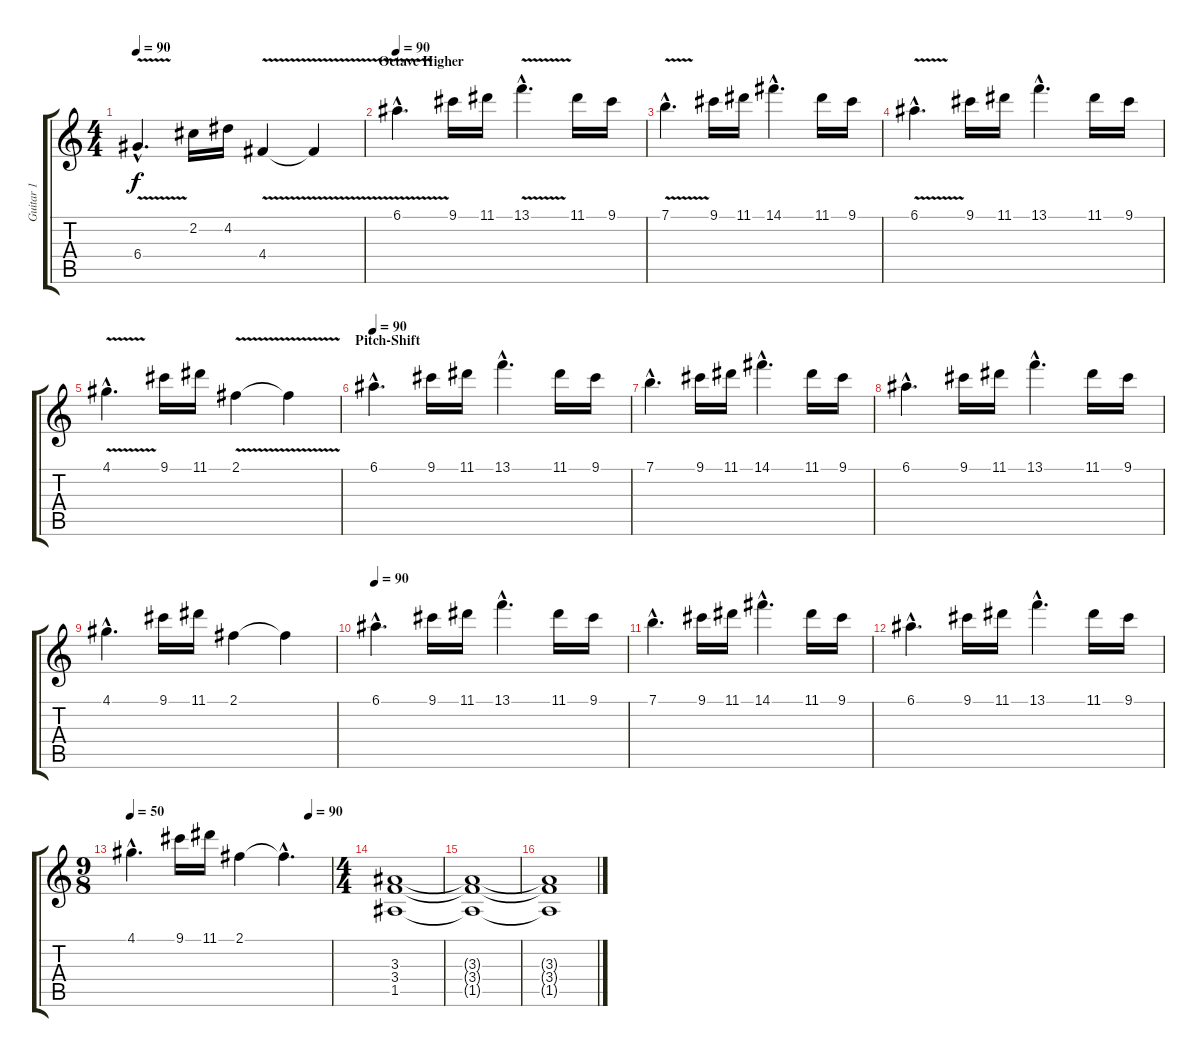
\track ("Guitar 1" "Guitar 1") {instrument acousticguitarnylon}
\staff {score tabs}
\tuning (E4 B3 G3 D3 A2 E2) {hide}
\ts (4 4)
\tempo 90
\clef g2
\ks c
6.4{v hac}.4{d dy f} 2.2.16 4.2.16 4.4{v}.4 4.4{t}.4 |
\section ("" "Octave Higher")
\tempo 90
6.1{v hac}.4{d volume 16 instrument distortionguitar} 9.1.16 11.1.16 13.1{v hac}.4{d} 11.1.16 9.1.16 |
7.1{v hac}.4{d} 9.1.16 11.1.16 14.1{hac}.4{d} 11.1.16 9.1.16 |
6.1{v hac}.4{d} 9.1.16 11.1.16 13.1{hac}.4{d} 11.1.16 9.1.16 |
4.1{v hac}.4{d} 9.1.16 11.1.16 2.1{v}.4 2.1{t}.4 |
\section ("" "Pitch-Shift")
\tempo 90
6.1{hac}.4{d volume 16 instrument distortionguitar} 9.1.16 11.1.16 13.1{hac}.4{d} 11.1.16 9.1.16 |
7.1{hac}.4{d} 9.1.16 11.1.16 14.1{hac}.4{d} 11.1.16 9.1.16 |
6.1{hac}.4{d} 9.1.16 11.1.16 13.1{hac}.4{d} 11.1.16 9.1.16 |
4.1{hac}.4{d} 9.1.16 11.1.16 2.1.4 2.1{t}.4 |
\tempo 90
6.1{hac}.4{d volume 16 instrument distortionguitar} 9.1.16 11.1.16 13.1{hac}.4{d} 11.1.16 9.1.16 |
7.1{hac}.4{d} 9.1.16 11.1.16 14.1{hac}.4{d} 11.1.16 9.1.16 |
6.1{hac}.4{d} 9.1.16 11.1.16 13.1{hac}.4{d} 11.1.16 9.1.16 |
\ts (9 8)
\tempo 50
\tempo (90 0.8888888888888888)
4.1{hac}.4{d} 9.1.16 11.1.16 2.1.4 2.1{hac t}.4{d} |
\ts (4 4)
(3.3 3.4 1.5).1{volume 0} |
(3.3{t} 3.4{t} 1.5{t}).1 |
(3.3{t} 3.4{t} 1.5{t}).1
